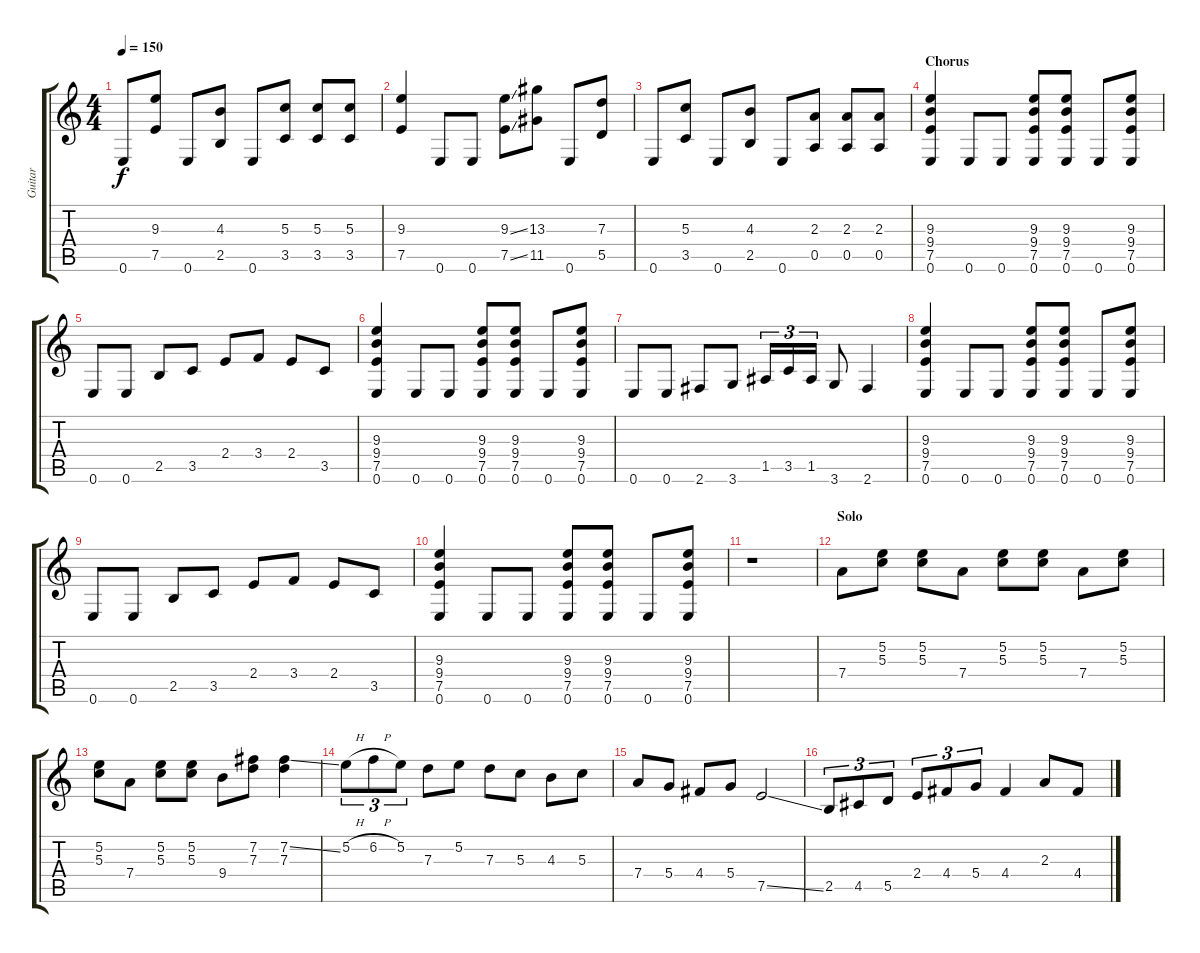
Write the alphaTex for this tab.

\track ("Guitar" "Guitar") {instrument distortionguitar}
\staff {score tabs}
\tuning (E4 B3 G3 D3 A2 E2) {hide}
\ts (4 4)
\tempo 150
\clef g2
\ks c
0.6.8{dy f} (9.3 7.5).8 0.6.8 (4.3 2.5).8 0.6.8 (5.3 3.5).8 (5.3 3.5).8 (5.3 3.5).8 |
(9.3 7.5).4 0.6.8 0.6.8 (9.3{ss} 7.5{ss}).8 (13.3 11.5).8 0.6.8 (7.3 5.5).8 |
0.6.8 (5.3 3.5).8 0.6.8 (4.3 2.5).8 0.6.8 (2.3 0.5).8 (2.3 0.5).8 (2.3 0.5).8 |
\section ("" "Chorus")
(9.3 9.4 7.5 0.6).4{instrument distortionguitar} 0.6.8 0.6.8 (9.3 9.4 7.5 0.6).8 (9.3 9.4 7.5 0.6).8 0.6.8 (9.3 9.4 7.5 0.6).8 |
0.6.8 0.6.8 2.5.8 3.5.8 2.4.8 3.4.8 2.4.8 3.5.8 |
(9.3 9.4 7.5 0.6).4 0.6.8 0.6.8 (9.3 9.4 7.5 0.6).8 (9.3 9.4 7.5 0.6).8 0.6.8 (9.3 9.4 7.5 0.6).8 |
0.6.8 0.6.8 2.6.8 3.6.8 1.5.16{tu (3 2)} 3.5.16{tu (3 2)} 1.5.16{tu (3 2)} 3.6.8 2.6.4 |
(9.3 9.4 7.5 0.6).4 0.6.8 0.6.8 (9.3 9.4 7.5 0.6).8 (9.3 9.4 7.5 0.6).8 0.6.8 (9.3 9.4 7.5 0.6).8 |
0.6.8 0.6.8 2.5.8 3.5.8 2.4.8 3.4.8 2.4.8 3.5.8 |
(9.3 9.4 7.5 0.6).4 0.6.8 0.6.8 (9.3 9.4 7.5 0.6).8 (9.3 9.4 7.5 0.6).8 0.6.8 (9.3 9.4 7.5 0.6).8 |
r.1 |
\section ("" "Solo")
7.4.8 (5.2 5.3).8 (5.2 5.3).8 7.4.8 (5.2 5.3).8 (5.2 5.3).8 7.4.8 (5.2 5.3).8 |
(5.2 5.3).8 7.4.8 (5.2 5.3).8 (5.2 5.3).8 9.4.8 (7.2 7.3).8 (7.2{ss} 7.3).4 |
5.2{h}.8{tu (3 2)} 6.2{h}.8{tu (3 2)} 5.2.8{tu (3 2)} 7.3.8 5.2.8 7.3.8 5.3.8 4.3.8 5.3.8 |
7.4.8 5.4.8 4.4.8 5.4.8 7.5{ss}.2 |
2.5.8{tu (3 2)} 4.5.8{tu (3 2)} 5.5.8{tu (3 2)} 2.4.8{tu (3 2)} 4.4.8{tu (3 2)} 5.4.8{tu (3 2)} 4.4.4 2.3.8 4.4.8
